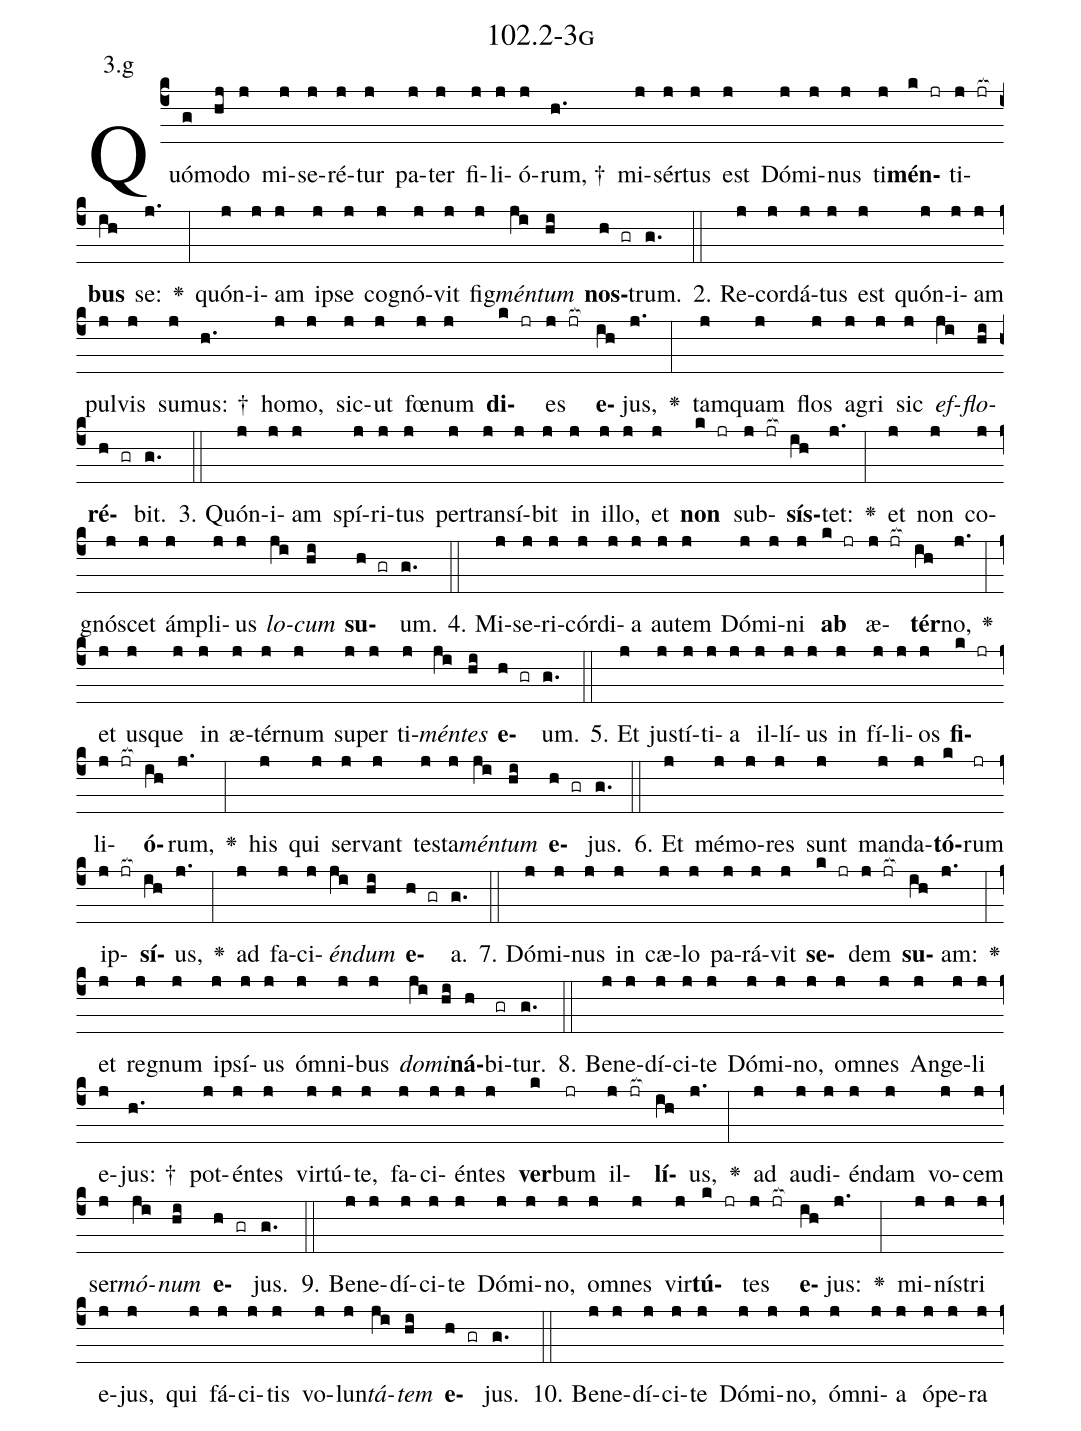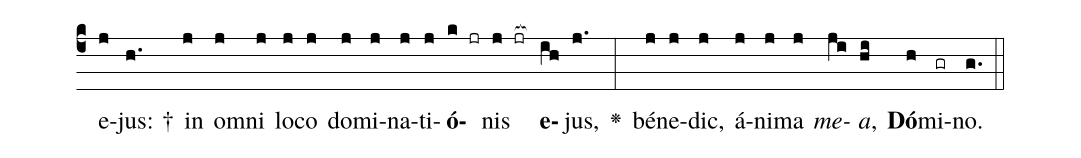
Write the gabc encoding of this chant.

name: 102.2-3g;
annotation: 3.g;
%%
(c4)Quó(g)mo(hj)do(j) mi(j)se(j)ré(j)tur(j) pa(j)ter(j) fi(j)li(j)ó(j)rum, †(h.) mi(j)sér(j)tus(j) est(j) Dó(j)mi(j)nus(j) ti(j)<b>mén</b>(k jr)ti(j jr[ocb:1{])<b>bus</b>(ih[ocb:0}]) se:(j.) <v>\greheightstar</v>(:) quón(j)i(j)am(j) ip(j)se(j) co(j)gnó(j)vit(j) fig(j)<i>mén</i>(ji)<i>tum</i>(hi) <b>nos</b>(h gr)trum.(g.) (::)
2. Re(j)cor(j)dá(j)tus(j) est(j) quón(j)i(j)am(j) pul(j)vis(j) su(j)mus: †(h.) ho(j)mo,(j) sic(j)ut(j) fœ(j)num(j) <b>di</b>(k jr)es(j jr[ocb:1{]) <b>e</b>(ih[ocb:0}])jus,(j.) <v>\greheightstar</v>(:) tam(j)quam(j) flos(j) a(j)gri(j) sic(j) <i>ef</i>(ji)<i>flo</i>(hi)<b>ré</b>(h gr)bit.(g.) (::)
3. Quón(j)i(j)am(j) spí(j)ri(j)tus(j) per(j)trans(j)í(j)bit(j) in(j) il(j)lo,(j) et(j) <b>non</b>(k jr) sub(j jr[ocb:1{])<b>sís</b>(ih[ocb:0}])tet:(j.) <v>\greheightstar</v>(:) et(j) non(j) co(j)gnó(j)scet(j) ám(j)pli(j)us(j) <i>lo</i>(ji)<i>cum</i>(hi) <b>su</b>(h gr)um.(g.) (::)
4. Mi(j)se(j)ri(j)cór(j)di(j)a(j) au(j)tem(j) Dó(j)mi(j)ni(j) <b>ab</b>(k jr) æ(j jr[ocb:1{])<b>tér</b>(ih[ocb:0}])no,(j.) <v>\greheightstar</v>(:) et(j) us(j)que(j) in(j) æ(j)tér(j)num(j) su(j)per(j) ti(j)<i>mén</i>(ji)<i>tes</i>(hi) <b>e</b>(h gr)um.(g.) (::)
5. Et(j) jus(j)tí(j)ti(j)a(j) il(j)lí(j)us(j) in(j) fí(j)li(j)os(j) <b>fi</b>(k jr)li(j jr[ocb:1{])<b>ó</b>(ih[ocb:0}])rum,(j.) <v>\greheightstar</v>(:) his(j) qui(j) ser(j)vant(j) tes(j)ta(j)<i>mén</i>(ji)<i>tum</i>(hi) <b>e</b>(h gr)jus.(g.) (::)
6. Et(j) mé(j)mo(j)res(j) sunt(j) man(j)da(j)<b>tó</b>(k)rum(jr) ip(j jr[ocb:1{])<b>sí</b>(ih[ocb:0}])us,(j.) <v>\greheightstar</v>(:) ad(j) fa(j)ci(j)<i>én</i>(ji)<i>dum</i>(hi) <b>e</b>(h gr)a.(g.) (::)
7. Dó(j)mi(j)nus(j) in(j) cæ(j)lo(j) pa(j)rá(j)vit(j) <b>se</b>(k jr)dem(j jr[ocb:1{]) <b>su</b>(ih[ocb:0}])am:(j.) <v>\greheightstar</v>(:) et(j) re(j)gnum(j) ip(j)sí(j)us(j) óm(j)ni(j)bus(j) <i>do</i>(ji)<i>mi</i>(hi)<b>ná</b>(h)bi(gr)tur.(g.) (::)
8. Be(j)ne(j)dí(j)ci(j)te(j) Dó(j)mi(j)no,(j) om(j)nes(j) An(j)ge(j)li(j) e(j)jus: †(h.) pot(j)én(j)tes(j) vir(j)tú(j)te,(j) fa(j)ci(j)én(j)tes(j) <b>ver</b>(k)bum(jr) il(j jr[ocb:1{])<b>lí</b>(ih[ocb:0}])us,(j.) <v>\greheightstar</v>(:) ad(j) au(j)di(j)én(j)dam(j) vo(j)cem(j) ser(j)<i>mó</i>(ji)<i>num</i>(hi) <b>e</b>(h gr)jus.(g.) (::)
9. Be(j)ne(j)dí(j)ci(j)te(j) Dó(j)mi(j)no,(j) om(j)nes(j) vir(j)<b>tú</b>(k jr)tes(j jr[ocb:1{]) <b>e</b>(ih[ocb:0}])jus:(j.) <v>\greheightstar</v>(:) mi(j)nís(j)tri(j) e(j)jus,(j) qui(j) fá(j)ci(j)tis(j) vo(j)lun(j)<i>tá</i>(ji)<i>tem</i>(hi) <b>e</b>(h gr)jus.(g.) (::)
10. Be(j)ne(j)dí(j)ci(j)te(j) Dó(j)mi(j)no,(j) óm(j)ni(j)a(j) ó(j)pe(j)ra(j) e(j)jus: †(h.) in(j) om(j)ni(j) lo(j)co(j) do(j)mi(j)na(j)ti(j)<b>ó</b>(k jr)nis(j jr[ocb:1{]) <b>e</b>(ih[ocb:0}])jus,(j.) <v>\greheightstar</v>(:) bé(j)ne(j)dic,(j) á(j)ni(j)ma(j) <i>me</i>(ji)<i>a</i>,(hi) <b>Dó</b>(h)mi(gr)no.(g.) (::)
